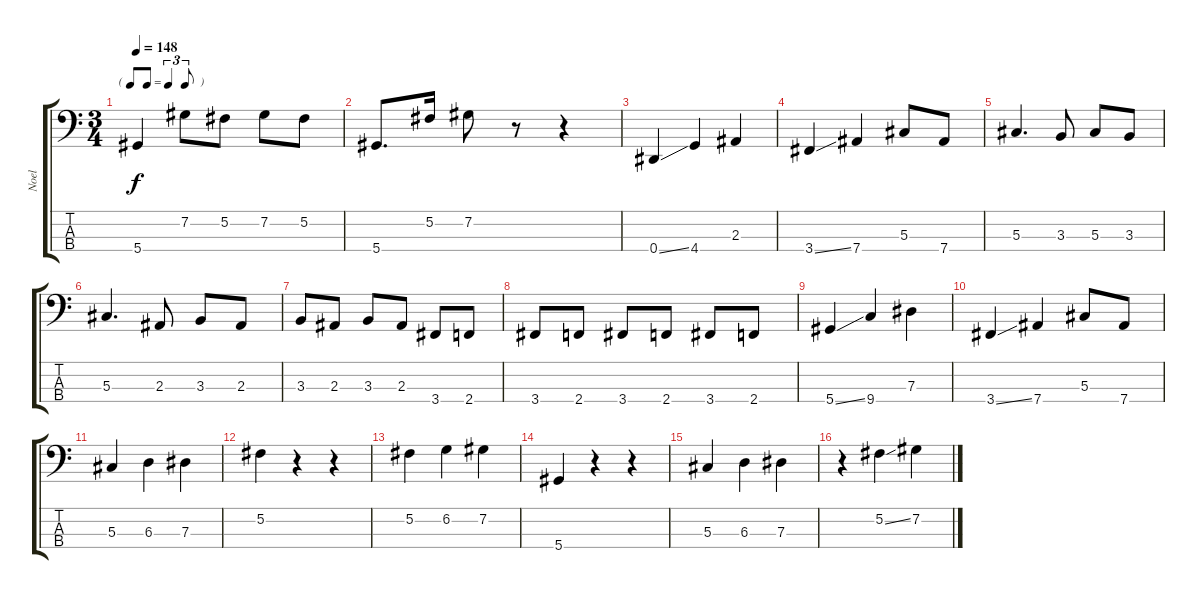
\track ("Noel" "Noel") {instrument electricbassfinger}
\staff {score tabs}
\tuning (Gb2 Db2 Ab1 Eb1) {hide}
\ts (3 4)
\tf triplet8th
\tempo 148
\clef f4
\ks c
5.4.4{dy f} 7.2.8 5.2.8 7.2.8 5.2.8 |
5.4.8{d} 5.2.16 7.2.8 r.8 r.4 |
0.4{ss}.4 4.4.4 2.3.4 |
3.4{ss}.4 7.4.4 5.3.8 7.4.8 |
5.3.4{d} 3.3.8 5.3.8 3.3.8 |
5.3.4{d} 2.3.8 3.3.8 2.3.8 |
3.3.8 2.3.8 3.3.8 2.3.8 3.4.8 2.4.8 |
3.4.8 2.4.8 3.4.8 2.4.8 3.4.8 2.4.8 |
5.4{ss}.4 9.4.4 7.3.4 |
3.4{ss}.4 7.4.4 5.3.8 7.4.8 |
5.3.4 6.3.4 7.3.4 |
5.2.4 r.4 r.4 |
5.2.4 6.2.4 7.2.4 |
5.4.4 r.4 r.4 |
5.3.4 6.3.4 7.3.4 |
r.4 5.2{ss}.4 7.2.4
